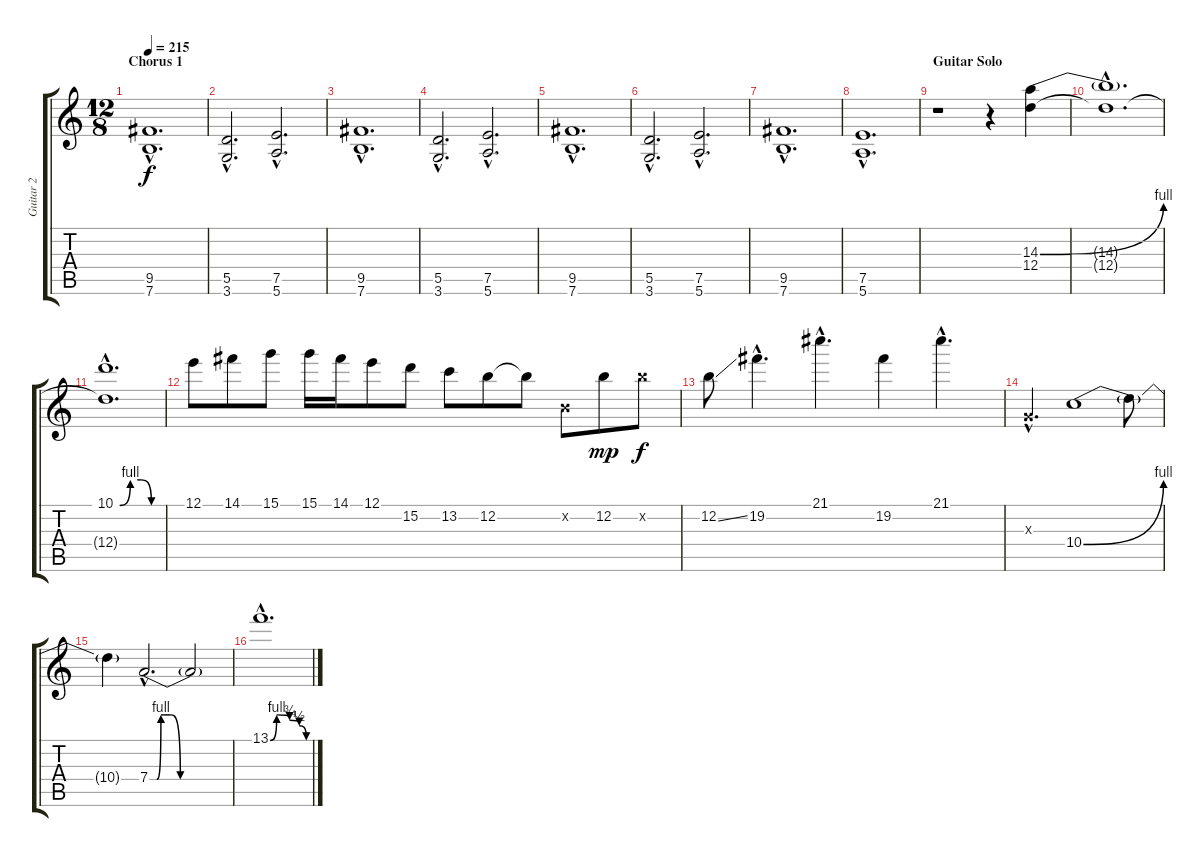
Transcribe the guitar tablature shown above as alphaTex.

\track ("Guitar 2" "Guitar 2") {instrument distortionguitar}
\staff {score tabs}
\tuning (E4 B3 G3 D3 A2 E2) {hide}
\ts (12 8)
\section ("" "Chorus 1")
\tempo 215
\clef g2
\ks c
(9.5{hac} 7.6{hac}).1{d dy f} |
(5.5{hac} 3.6{hac}).2{d} (7.5{hac} 5.6{hac}).2{d} |
(9.5{hac} 7.6{hac}).1{d} |
(5.5{hac} 3.6{hac}).2{d} (7.5{hac} 5.6{hac}).2{d} |
(9.5{hac} 7.6{hac}).1{d} |
(5.5{hac} 3.6{hac}).2{d} (7.5{hac} 5.6{hac}).2{d} |
(9.5{hac} 7.6{hac}).1{d} |
(7.5{hac} 5.6{hac}).1{d} |
\section ("" "Guitar Solo")
r.1 r.4 (14.3{be (bend 0 0 60 4)} 12.4).4 |
(14.3{hac t} 12.4{hac t}).1{d} |
(10.1{be (custom 0 0 15 4 30 4 45 0 50 0 60 0) hac} 12.4{hac t}).1{d} |
12.1.8 14.1.8 15.1.8 15.1.16 14.1.16 12.1.8 15.2.8 13.2.8 12.2.8 12.2{t}.8 0.2{x}.8 12.2.8{dy mp} 12.2{x}.8{dy f} |
12.2{ss}.8 19.2{hac}.4{d} 21.1{hac}.4{d} 19.2.4 21.1{hac}.4{d} |
0.3{hac x}.4{d} 10.4{be (bend 0 0 60 4)}.1 10.4{t}.8 |
10.4{t}.4 7.4{be (custom 0 0 2 0 5 0 8 4 10 4 15 4 22 0 25 0 45 0 60 0) hac}.2{d} 7.4{t}.2 |
13.1{be (custom 0 0 10 4 30 3 45 2 56 0 60 0) hac}.1{d}
